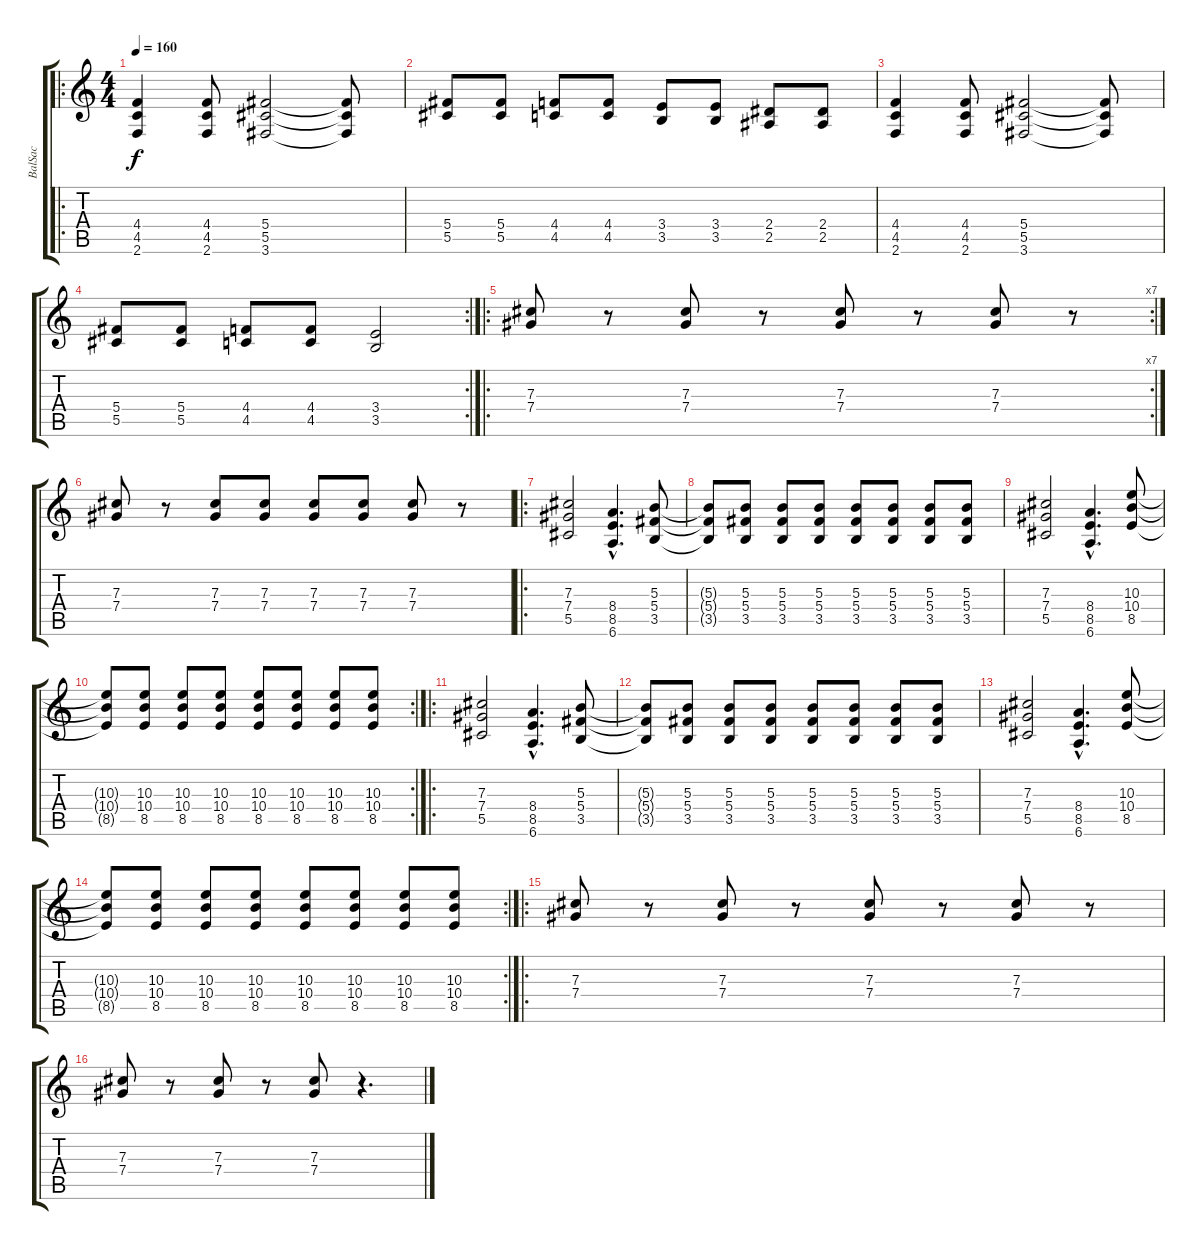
\track ("BalSac" "BalSac") {instrument distortionguitar}
\staff {score tabs}
\tuning (Eb4 Bb3 Gb3 Db3 Ab2 Eb2) {hide}
\ro
\ts (4 4)
\tempo 160
\clef g2
\ks c
(4.4 4.5 2.6).4{dy f} (4.4 4.5 2.6).8 (5.4 5.5 3.6).2 (5.4{t} 5.5{t} 3.6{t}).8 |
(5.4 5.5).8 (5.4 5.5).8 (4.4 4.5).8 (4.4 4.5).8 (3.4 3.5).8 (3.4 3.5).8 (2.4 2.5).8 (2.4 2.5).8 |
(4.4 4.5 2.6).4 (4.4 4.5 2.6).8 (5.4 5.5 3.6).2 (5.4{t} 5.5{t} 3.6{t}).8 |
\rc 2
(5.4 5.5).8 (5.4 5.5).8 (4.4 4.5).8 (4.4 4.5).8 (3.4 3.5).2 |
\ro
\rc 7
(7.3 7.4).8 r.8 (7.3 7.4).8 r.8 (7.3 7.4).8 r.8 (7.3 7.4).8 r.8 |
(7.3 7.4).8 r.8 (7.3 7.4).8 (7.3 7.4).8 (7.3 7.4).8 (7.3 7.4).8 (7.3 7.4).8 r.8 |
\ro
(7.3 7.4 5.5).2 (8.4{hac} 8.5{hac} 6.6{hac}).4{d} (5.3 5.4 3.5).8 |
(5.3{t} 5.4{t} 3.5{t}).8 (5.3 5.4 3.5).8 (5.3 5.4 3.5).8 (5.3 5.4 3.5).8 (5.3 5.4 3.5).8 (5.3 5.4 3.5).8 (5.3 5.4 3.5).8 (5.3 5.4 3.5).8 |
(7.3 7.4 5.5).2 (8.4{hac} 8.5{hac} 6.6{hac}).4{d} (10.3 10.4 8.5).8 |
\rc 2
(10.3{t} 10.4{t} 8.5{t}).8 (10.3 10.4 8.5).8 (10.3 10.4 8.5).8 (10.3 10.4 8.5).8 (10.3 10.4 8.5).8 (10.3 10.4 8.5).8 (10.3 10.4 8.5).8 (10.3 10.4 8.5).8 |
\ro
(7.3 7.4 5.5).2 (8.4{hac} 8.5{hac} 6.6{hac}).4{d} (5.3 5.4 3.5).8 |
(5.3{t} 5.4{t} 3.5{t}).8 (5.3 5.4 3.5).8 (5.3 5.4 3.5).8 (5.3 5.4 3.5).8 (5.3 5.4 3.5).8 (5.3 5.4 3.5).8 (5.3 5.4 3.5).8 (5.3 5.4 3.5).8 |
(7.3 7.4 5.5).2 (8.4{hac} 8.5{hac} 6.6{hac}).4{d} (10.3 10.4 8.5).8 |
\rc 2
(10.3{t} 10.4{t} 8.5{t}).8 (10.3 10.4 8.5).8 (10.3 10.4 8.5).8 (10.3 10.4 8.5).8 (10.3 10.4 8.5).8 (10.3 10.4 8.5).8 (10.3 10.4 8.5).8 (10.3 10.4 8.5).8 |
\ro
(7.3 7.4).8 r.8 (7.3 7.4).8 r.8 (7.3 7.4).8 r.8 (7.3 7.4).8 r.8 |
(7.3 7.4).8 r.8 (7.3 7.4).8 r.8 (7.3 7.4).8 r.4{d}
